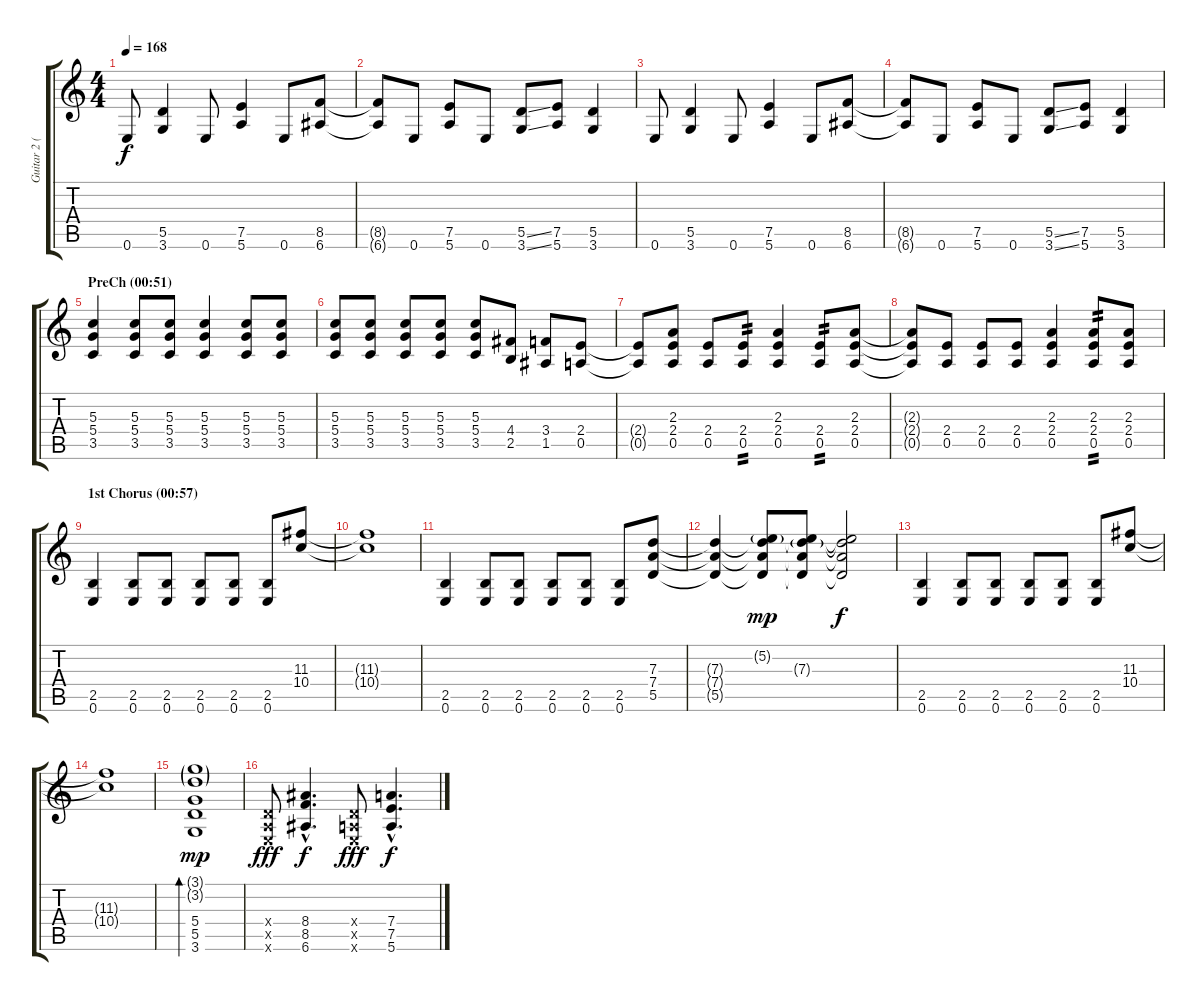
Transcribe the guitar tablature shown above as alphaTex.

\track ("Guitar 2 (Slash)" "Guitar 2 (") {instrument distortionguitar}
\staff {score tabs}
\tuning (E4 B3 G3 D3 A2 E2) {hide}
\ts (4 4)
\tempo 168
\clef g2
\ks c
0.6.8{dy f} (5.5 3.6).4 0.6.8 (7.5 5.6).4 0.6.8 (8.5 6.6).8 |
(8.5{t} 6.6{t}).8 0.6.8 (7.5 5.6).8 0.6.8 (5.5{ss} 3.6{ss}).8 (7.5 5.6).8 (5.5 3.6).4 |
0.6.8 (5.5 3.6).4 0.6.8 (7.5 5.6).4 0.6.8 (8.5 6.6).8 |
(8.5{t} 6.6{t}).8 0.6.8 (7.5 5.6).8 0.6.8 (5.5{ss} 3.6{ss}).8 (7.5 5.6).8 (5.5 3.6).4 |
\section ("" "PreCh (00:51)")
(5.3 5.4 3.5).4 (5.3 5.4 3.5).8 (5.3 5.4 3.5).8 (5.3 5.4 3.5).4 (5.3 5.4 3.5).8 (5.3 5.4 3.5).8 |
(5.3 5.4 3.5).8 (5.3 5.4 3.5).8 (5.3 5.4 3.5).8 (5.3 5.4 3.5).8 (5.3 5.4 3.5).8 (4.4 2.5).8 (3.4 1.5).8 (2.4 0.5).8 |
(2.4{t} 0.5{t}).8 (2.3 2.4 0.5).8 (2.4 0.5).8 (2.4 0.5).8{tp 2} (2.3 2.4 0.5).4 (2.4 0.5).8{tp 2} (2.3 2.4 0.5).8 |
(2.3{t} 2.4{t} 0.5{t}).8 (2.4 0.5).8 (2.4 0.5).8 (2.4 0.5).8 (2.3 2.4 0.5).4 (2.3 2.4 0.5).8{tp 2} (2.3 2.4 0.5).8 |
\section ("" "1st Chorus (00:57)")
(2.5 0.6).4 (2.5 0.6).8 (2.5 0.6).8 (2.5 0.6).8 (2.5 0.6).8 (2.5 0.6).8 (11.3 10.4).8 |
(11.3{t} 10.4{t}).1 |
(2.5 0.6).4 (2.5 0.6).8 (2.5 0.6).8 (2.5 0.6).8 (2.5 0.6).8 (2.5 0.6).8 (7.3 7.4 5.5).8 |
(7.3{t} 7.4{t} 5.5{t}).4 (5.2{g} 7.3{t} 7.4{t} 5.5{t}).8{dy mp} (5.2{t} 7.3{g} 7.4{t} 5.5{t}).8 (5.2{t} 7.3{t} 7.4{t} 5.5{t}).2{dy f} |
(2.5 0.6).4 (2.5 0.6).8 (2.5 0.6).8 (2.5 0.6).8 (2.5 0.6).8 (2.5 0.6).8 (11.3 10.4).8 |
(11.3{t} 10.4{t}).1 |
(3.1{g} 3.2{g} 5.4 5.5 3.6).1{bd 120 dy mp} |
(0.4{x} 0.5{x} 0.6{x}).8{dy fff} (8.4{hac} 8.5{hac} 6.6{hac}).4{d dy f} (0.4{x} 0.5{x} 0.6{x}).8{dy fff} (7.4{hac} 7.5{hac} 5.6{hac}).4{d dy f}
